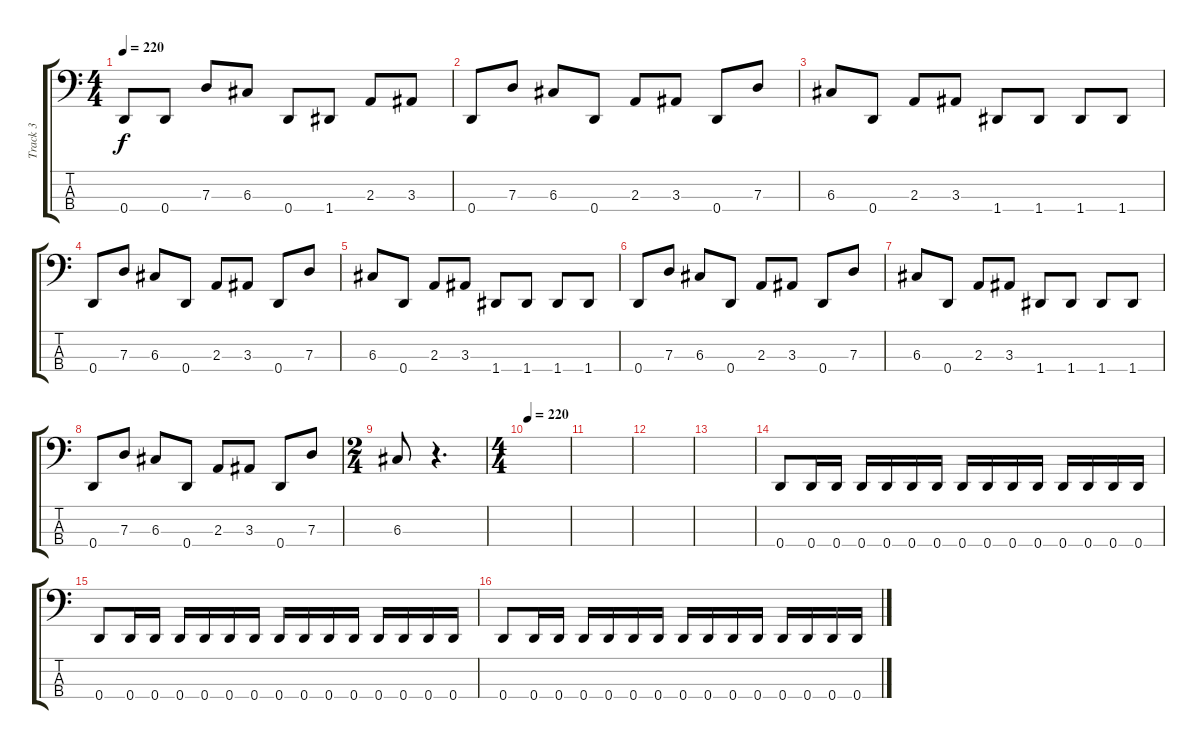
\track ("Track 3" "Track 3") {instrument electricbasspick}
\staff {score tabs}
\tuning (F2 C2 G1 D1) {hide}
\ts (4 4)
\tempo 220
\clef f4
\ks c
0.4.8{dy f} 0.4.8 7.3.8 6.3.8 0.4.8 1.4.8 2.3.8 3.3.8 |
0.4.8 7.3.8 6.3.8 0.4.8 2.3.8 3.3.8 0.4.8 7.3.8 |
6.3.8 0.4.8 2.3.8 3.3.8 1.4.8 1.4.8 1.4.8 1.4.8 |
0.4.8 7.3.8 6.3.8 0.4.8 2.3.8 3.3.8 0.4.8 7.3.8 |
6.3.8 0.4.8 2.3.8 3.3.8 1.4.8 1.4.8 1.4.8 1.4.8 |
0.4.8 7.3.8 6.3.8 0.4.8 2.3.8 3.3.8 0.4.8 7.3.8 |
6.3.8 0.4.8 2.3.8 3.3.8 1.4.8 1.4.8 1.4.8 1.4.8 |
0.4.8 7.3.8 6.3.8 0.4.8 2.3.8 3.3.8 0.4.8 7.3.8 |
\ts (2 4)
6.3.8 r.4{d} |
\ts (4 4)
\tempo 220
|
|
|
|
0.4.8 0.4.16 0.4.16 0.4.16 0.4.16 0.4.16 0.4.16 0.4.16 0.4.16 0.4.16 0.4.16 0.4.16 0.4.16 0.4.16 0.4.16 |
0.4.8 0.4.16 0.4.16 0.4.16 0.4.16 0.4.16 0.4.16 0.4.16 0.4.16 0.4.16 0.4.16 0.4.16 0.4.16 0.4.16 0.4.16 |
0.4.8 0.4.16 0.4.16 0.4.16 0.4.16 0.4.16 0.4.16 0.4.16 0.4.16 0.4.16 0.4.16 0.4.16 0.4.16 0.4.16 0.4.16
